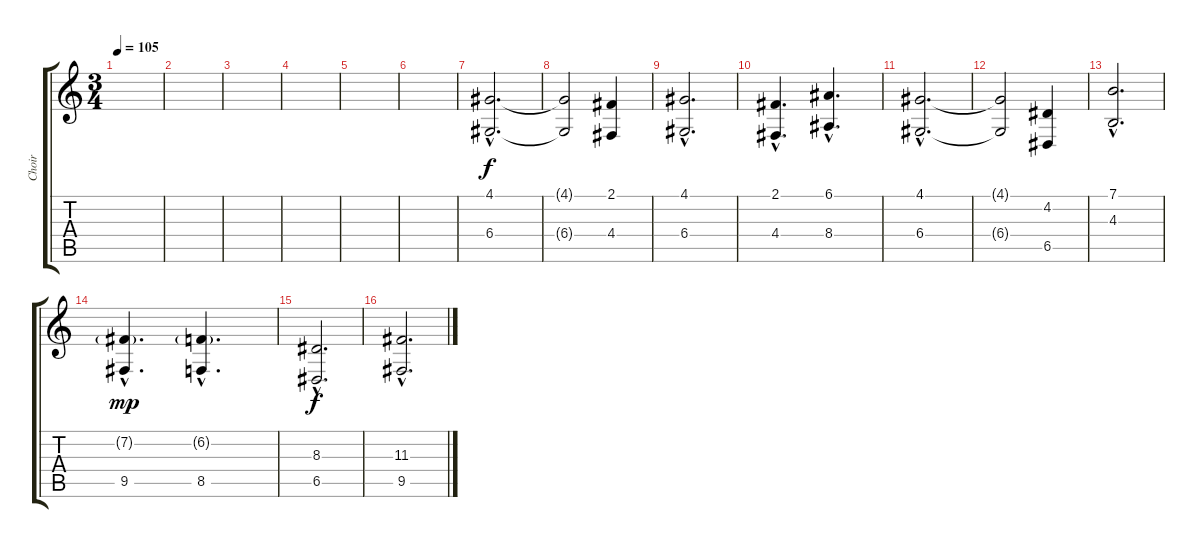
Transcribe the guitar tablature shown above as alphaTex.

\track ("Choir" "Choir") {instrument choiraahs}
\staff {score tabs}
\tuning (E4 B3 G3 D3 A2 E2) {hide}
\ts (3 4)
\tempo 105
\clef g2
\ks c
|
|
|
|
|
|
\section ("" "")
(4.1{hac} 6.4{hac}).2{d} |
(4.1{t} 6.4{t}).2 (2.1 4.4).4 |
(4.1{hac} 6.4{hac}).2{d} |
(2.1{hac} 4.4{hac}).4{d} (6.1{hac} 8.4{hac}).4{d} |
(4.1{hac} 6.4{hac}).2{d} |
(4.1{t} 6.4{t}).2 (4.2 6.5).4 |
(7.1{hac} 4.3{hac}).2{d volume 5} |
(7.2{g hac} 9.5{hac}).4{d dy mp volume 10} (6.2{g hac} 8.5{hac}).4{d} |
\section ("" "")
(8.3{hac} 6.5{hac}).2{d dy f} |
(11.3{hac} 9.5{hac}).2{d}
